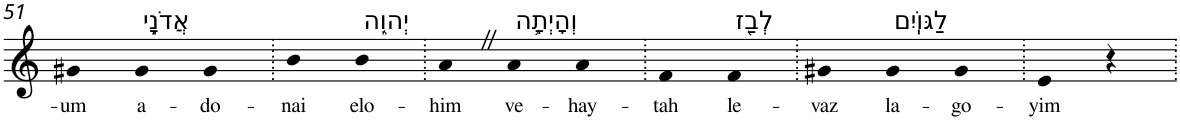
**kern	**text
*part1	*part1
*staff1	*staff1
*I"Piano	*
*I'Pno	*
!!LO:PB:g=z
*clefG2	*
*k[]	*
=51	=51
!	!LO:LY:b
4g#X	-um
!LO:TX:a:t=אֲדֹנָ֣י	!
!	!LO:LY:b
4g#	a-
!	!LO:LY:b
4g#	-do-
=52.	=52.
!	!LO:LY:b
4b	-nai
!LO:TX:a:t=יְהוִ֑ה	!
!	!LO:LY:b
4b	elo-
=53.	=53.
!	!LO:LY:b
4aZ	-him
!LO:TX:a:t=וְהָיְתָ֥ה	!
!	!LO:LY:b
4a	ve-
!	!LO:LY:b
4a	-hay-
=54.	=54.
!	!LO:LY:b
4f	-tah
!LO:TX:a:t=לְבַ֖ז	!
!	!LO:LY:b
4f	le-
=55.	=55.
!	!LO:LY:b
4g#X	-vaz
!LO:TX:a:t=לַגּוֹיִֽם	!
!	!LO:LY:b
4g#	la-
!	!LO:LY:b
4g#	-go-
=56.	=56.
!	!LO:LY:b
4e	-yim
4r	.
=.	=.
*-	*-
